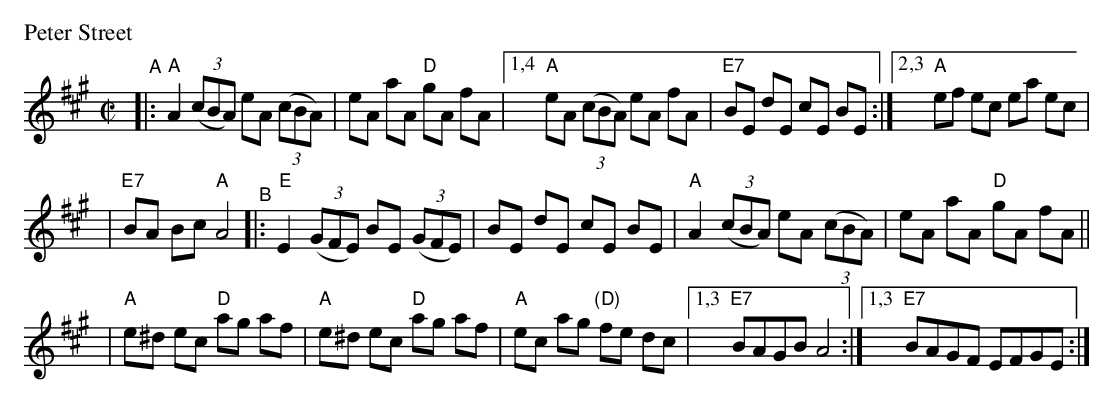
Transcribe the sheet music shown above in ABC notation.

X:1
P: Peter Street
M: C|
L: 1/8
K: A
"^A"\
|: "A"A2 ((3cBA) eA ((3cBA) | eA aA "D"gA fA |[1,4 "A"eA ((3cBA) eA fA | "E7"BE dE cE BE :|[2,3 "A"ef ec ea ec |
| "E7"BA Bc "A"A4 "^B"|: "E"E2 ((3GFE) BE ((3GFE) | BE dE cE BE | "A"A2 ((3cBA) eA ((3cBA) | eA aA "D"gA fA ||
| "A"e^d ec "D"ag af | "A"e^d ec "D"ag af | "A"ec ag "(D)"fe dc |[1,3 "E7"BAGB A4 :|[1,3 "E7"BAGF EFGE :|
